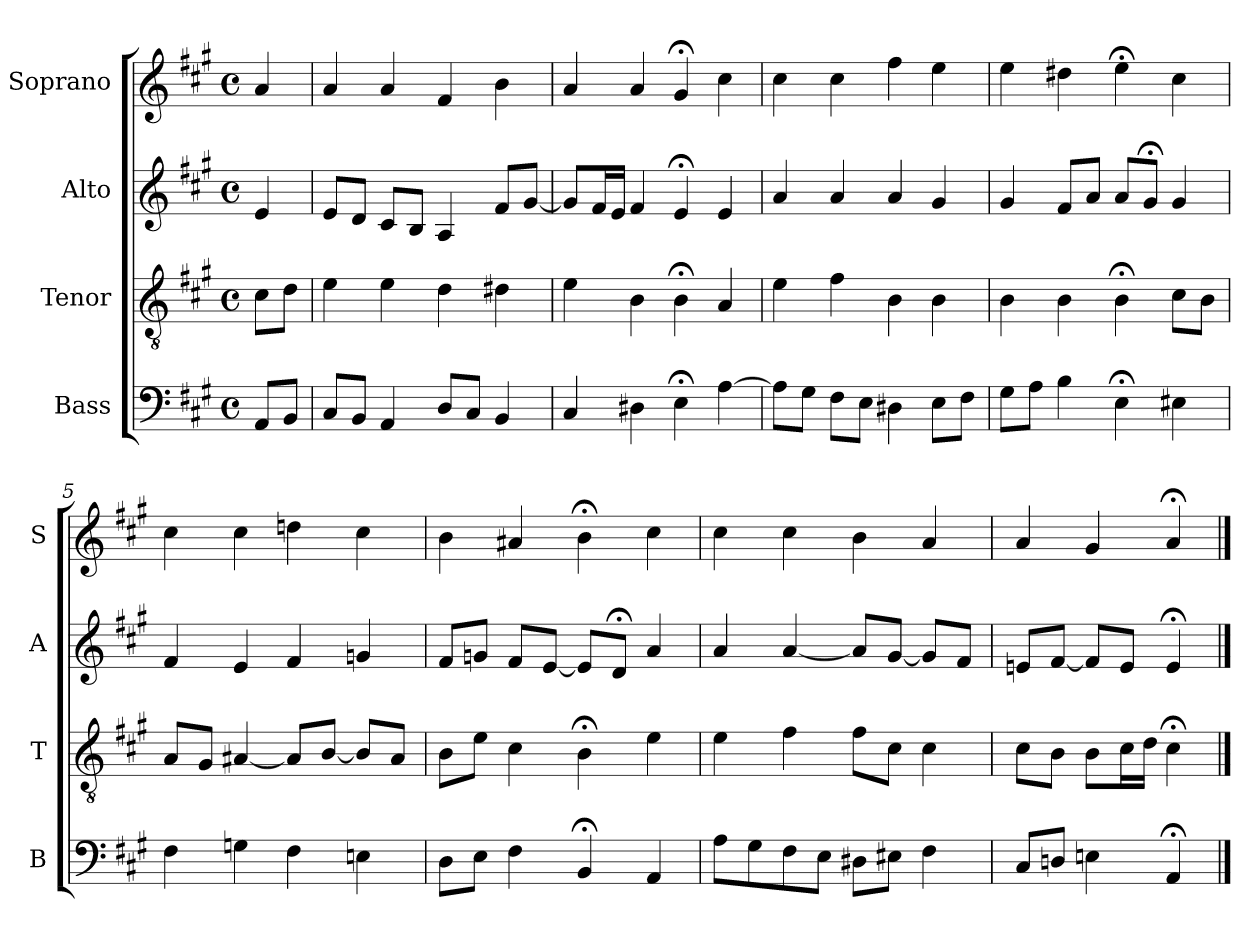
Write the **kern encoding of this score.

**kern	**kern	**kern	**kern
*part4	*part3	*part2	*part1
*staff4	*staff3	*staff2	*staff1
*I"Bass	*I"Tenor	*I"Alto	*I"Soprano
*I'B	*I'T	*I'A	*I'S
*clefF4	*clefGv2	*clefG2	*clefG2
*k[f#c#g#]	*k[f#c#g#]	*k[f#c#g#]	*k[f#c#g#]
*A:	*A:	*A:	*A:
*M4/4	*M4/4	*M4/4	*M4/4
*met(c)	*met(c)	*met(c)	*met(c)
*MM100	*MM100	*MM100	*MM100
=	=	=	=
8AAL	8c#L	4e	4a
8BBJ	8dJ	.	.
=1	=1	=1	=1
8C#L	4e	8eL	4a
8BBJ	.	8dJ	.
4AA	4e	8c#L	4a
.	.	8BJ	.
8DL	4d	4A	4f#
8C#J	.	.	.
4BB	4d#X	8f#L	4b
.	.	[8g#J	.
=2	=2	=2	=2
4C#	4e	8g#L]	4a
.	.	16f#L	.
.	.	16eJJ	.
4D#Xi	4Bi	4f#i	4ai
4E;<	4B;<	4e;<	4g#;<
[4A	4A	4e	4cc#
=3	=3	=3	=3
8AL]	4e	4a	4cc#
8G#J	.	.	.
8F#L	4f#	4a	4cc#
8EJ	.	.	.
4D#Xi	4Bi	4ai	4ff#i
8EL	4B	4g#	4ee
8F#J	.	.	.
=4	=4	=4	=4
8G#L	4B	4g#	4ee
8AJ	.	.	.
4B	4B	8f#L	4dd#X
.	.	8aJ	.
4E;<	4B;<	8aL	4ee;<
.	.	8g#;<J	.
4E#X	8c#L	4g#	4cc#
.	8BJ	.	.
=5	=5	=5	=5
4F#	8AL	4f#	4cc#
.	8G#J	.	.
4Gn	[4A#X	4e	4cc#
4F#	8A#L]	4f#	4ddn
.	[8BJ	.	.
4En	8BL]	4gn	4cc#
.	8A#J	.	.
=6	=6	=6	=6
8DL	8BL	8f#L	4b
8EJ	8eJ	8gnJ	.
4F#	4c#	8f#L	4a#X
.	.	[8eJ	.
4BB;<	4B;<	8eL]	4b;<
.	.	8d;<J	.
4AA	4e	4a	4cc#
=7	=7	=7	=7
8AL	4e	4a	4cc#
8G#	.	.	.
8F#	4f#	[4a	4cc#
8EJ	.	.	.
8D#XiL	8f#iL	8aiL]	4bi
8E#XJ	8c#J	[8g#J	.
4F#	4c#	8g#L]	4a
.	.	8f#J	.
=8	=8	=8	=8
8C#L	8c#L	8enL	4a
8DnJ	8BJ	[8f#J	.
4En	8BL	8f#L]	4g#
.	16c#L	8eJ	.
.	16dJJ	.	.
4AA;<	4c#;<	4e;<	4a;<
==	==	==	==
*-	*-	*-	*-
